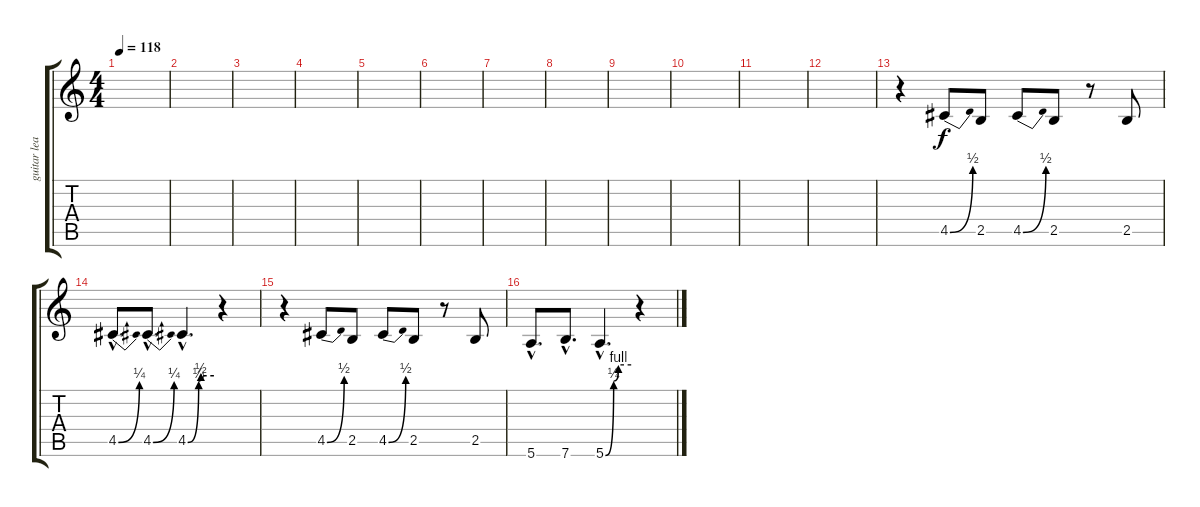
\track ("guitar lead" "guitar lea") {instrument overdrivenguitar}
\staff {score tabs}
\tuning (E4 B3 G3 D3 A2 E2) {hide}
\ts (4 4)
\tempo 118
\clef g2
\ks c
|
|
|
|
|
|
|
|
|
|
|
|
r.4 4.5{be (bend 0 0 60 2)}.8 2.5.8 4.5{be (bend 0 0 60 2)}.8 2.5.8 r.8 2.5.8 |
4.5{be (bend 0 0 60 1) hac}.8{d} 4.5{be (bend 0 0 60 1) hac}.8{d} 4.5{be (custom 0 0 25 1 30 2 60 2) hac}.4{d} r.4 |
r.4 4.5{be (bend 0 0 60 2)}.8 2.5.8 4.5{be (bend 0 0 60 2)}.8 2.5.8 r.8 2.5.8 |
5.6{hac}.8{d} 7.6{hac}.8{d} 5.6{be (custom 0 0 19 1 30 4 60 4) hac}.4{d} r.4
